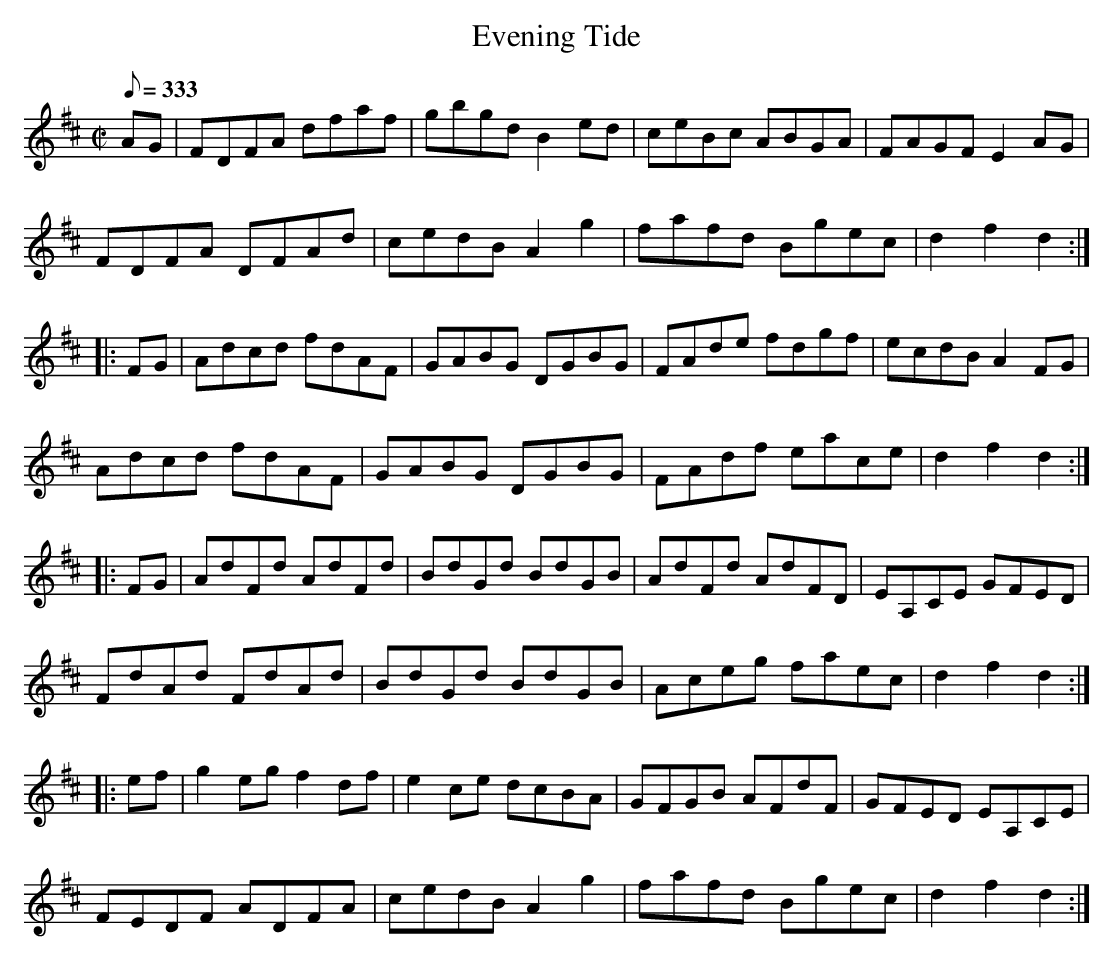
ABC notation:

X:1
T:Evening Tide
L:1/8
M:C|
Q:333
K:D
AG|FDFA dfaf|gbgd B2 ed|ceBc ABGA|FAGF E2 AG|
FDFA DFAd|cedB A2 g2|fafd Bgec|d2 f2 d2:|
|:FG|Adcd fdAF|GABG DGBG|FAde fdgf|ecdB A2 FG|
Adcd fdAF|GABG DGBG|FAdf eace|d2 f2 d2:|
|:FG|AdFd AdFd|BdGd BdGB|AdFd AdFD|EA,CE GFED|
FdAd FdAd|BdGd BdGB|Aceg faec|d2 f2 d2:|
|:ef|g2 eg f2 df|e2 ce dcBA|GFGB AFdF|GFED EA,CE|
FEDF ADFA|cedB A2 g2|fafd Bgec|d2 f2 d2:|
